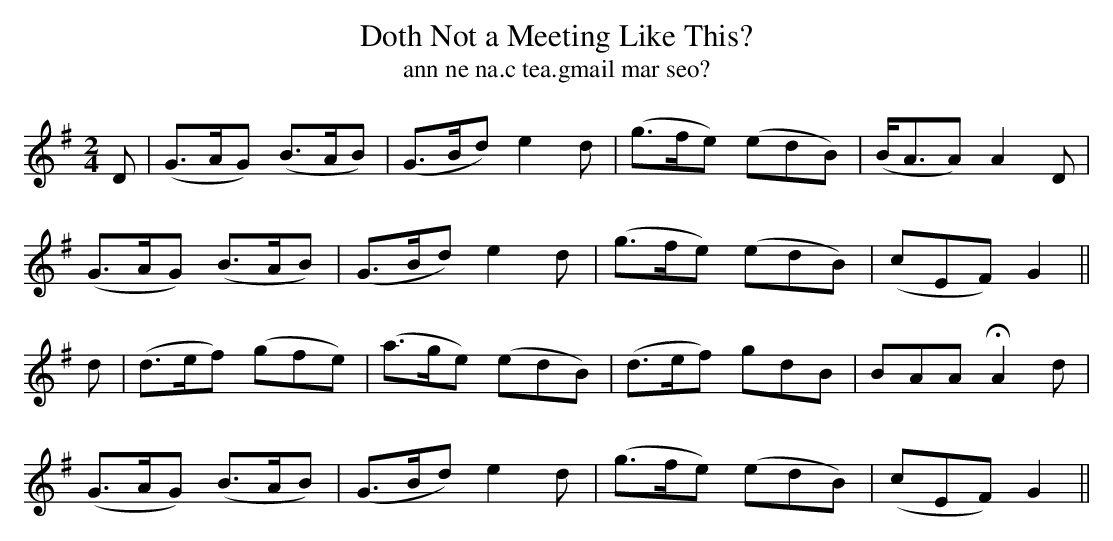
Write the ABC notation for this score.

X:1
T: Doth Not a Meeting Like This?
T: ann ne na.c tea.gmail mar seo?
M: 2/4
L: 1/8
K: G
D|(G>AG) (B>AB)|(G>Bd) e2 d|(g>fe) (edB)|(B<AA) A2 D|
(G>AG) (B>AB)|(G>Bd) e2 d|(g>fe) (edB)|(cEF) G2||
d|(d>ef) (gfe)|(a>ge) (edB)|(d>ef) gdB|BAA HA2 d|
(G>AG) (B>AB)|(G>Bd) e2 d|(g>fe) (edB)|(cEF) G2||
